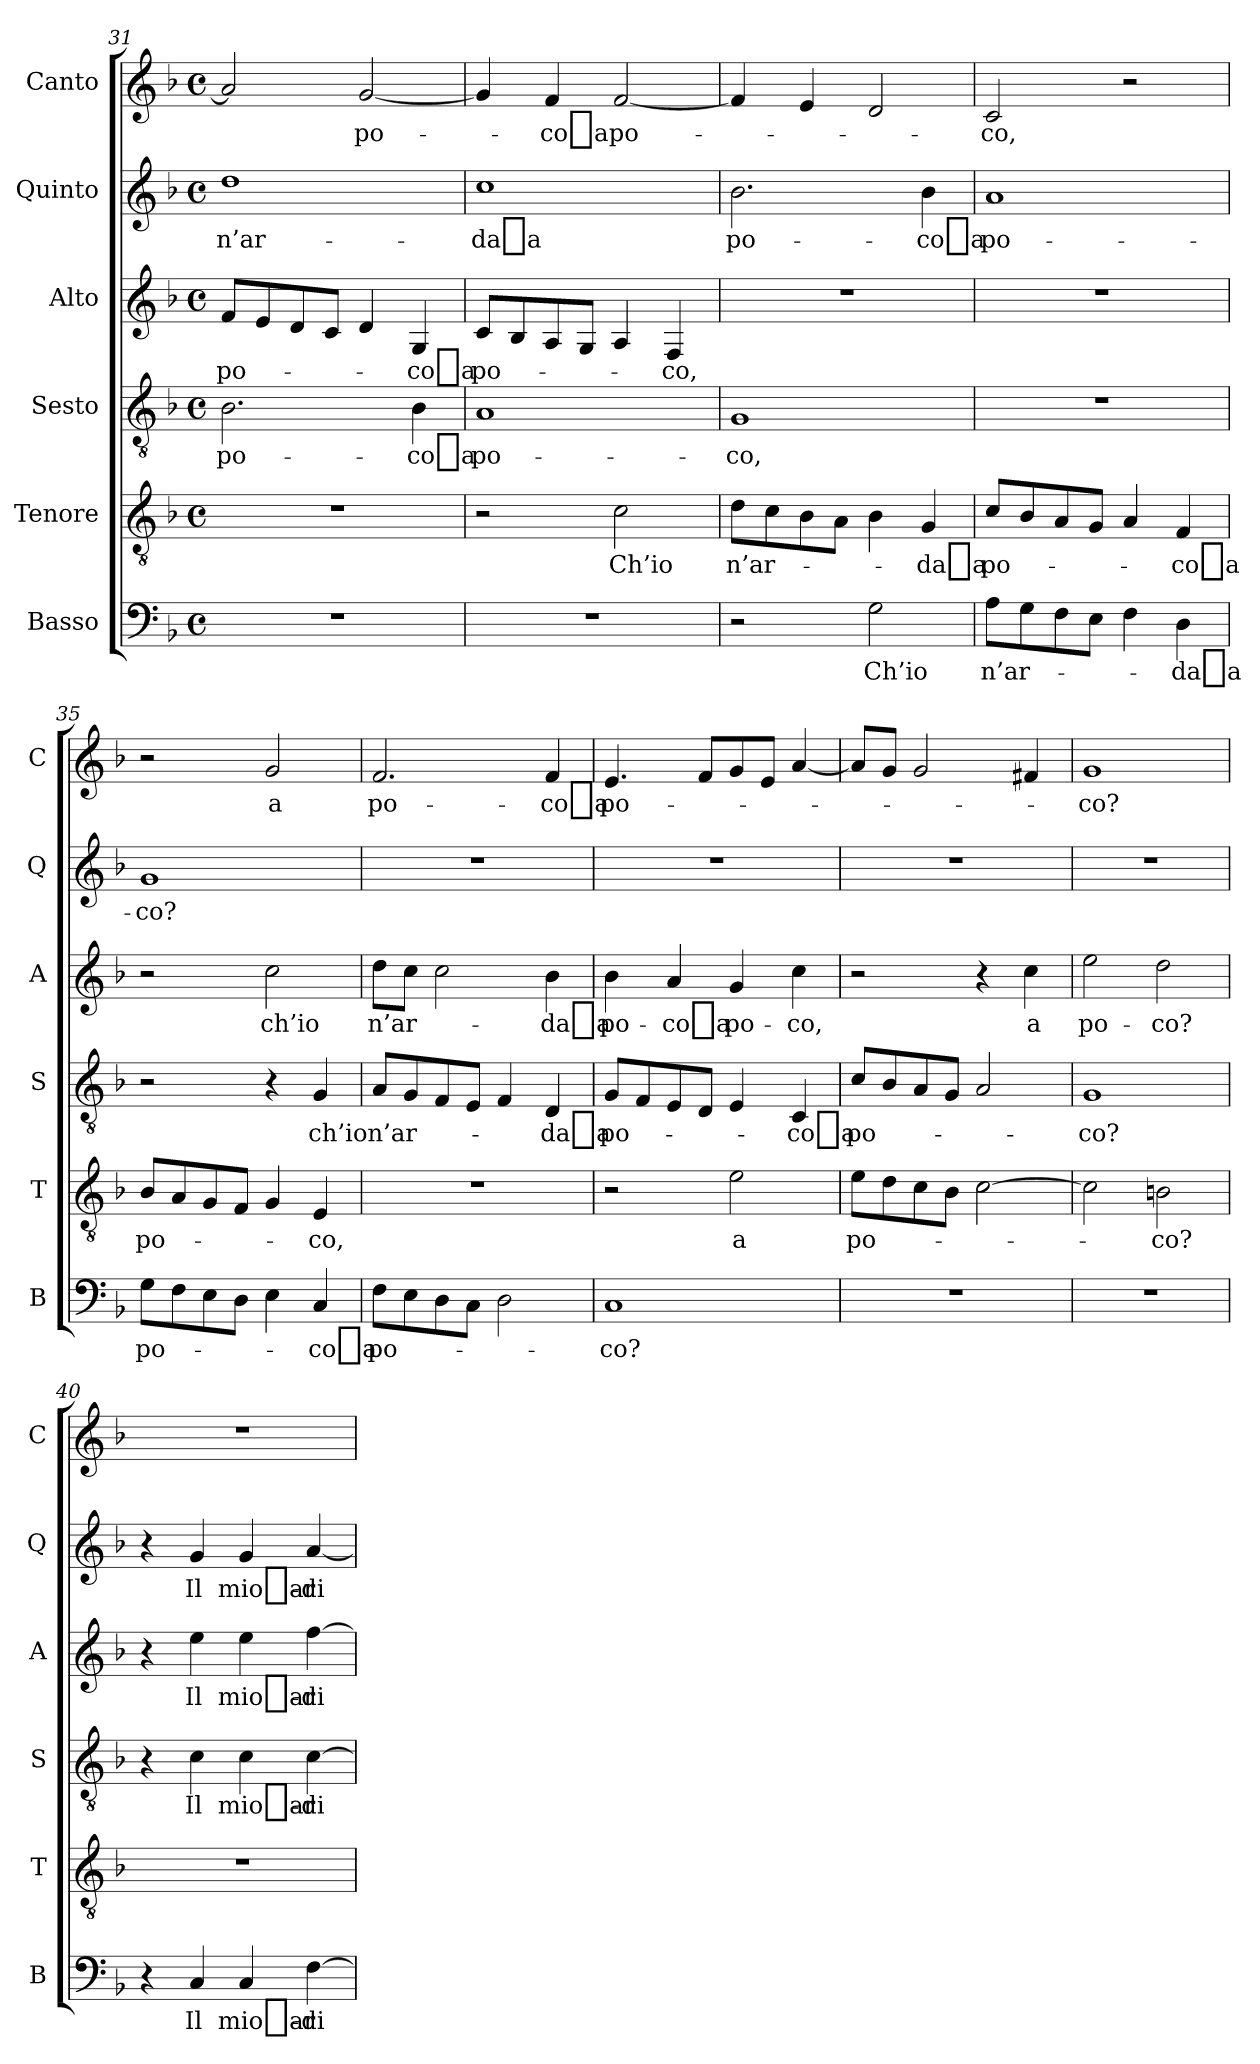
**kern	**text	**kern	**text	**kern	**text	**kern	**text	**kern	**text	**kern	**text
*part6	*part6	*part5	*part5	*part4	*part4	*part3	*part3	*part2	*part2	*part1	*part1
*staff6	*staff6	*staff5	*staff5	*staff4	*staff4	*staff3	*staff3	*staff2	*staff2	*staff1	*staff1
*I"Basso	*	*I"Tenore	*	*I"Sesto	*	*I"Alto	*	*I"Quinto	*	*I"Canto	*
*I'B	*	*I'T	*	*I'S	*	*I'A	*	*I'Q	*	*I'C	*
*clefF4	*	*clefGv2	*	*clefGv2	*	*clefG2	*	*clefG2	*	*clefG2	*
*k[b-]	*	*k[b-]	*	*k[b-]	*	*k[b-]	*	*k[b-]	*	*k[b-]	*
*F:	*	*F:	*	*F:	*	*F:	*	*F:	*	*F:	*
*M4/4	*	*M4/4	*	*M4/4	*	*M4/4	*	*M4/4	*	*M4/4	*
*met(c)	*	*met(c)	*	*met(c)	*	*met(c)	*	*met(c)	*	*met(c)	*
=31	=31	=31	=31	=31	=31	=31	=31	=31	=31	=31	=31
1r	.	1r	.	2.B-	po-	8fL	po-	1dd	n’ar-	2a]	.
.	.	.	.	.	.	8e	.	.	.	.	.
.	.	.	.	.	.	8d	.	.	.	.	.
.	.	.	.	.	.	8cJ	.	.	.	.	.
.	.	.	.	.	.	4d	.	.	.	[2g	po-
.	.	.	.	4B-	-co_a	4G	-co_a	.	.	.	.
=32	=32	=32	=32	=32	=32	=32	=32	=32	=32	=32	=32
1r	.	2r	.	1A	po-	8cL	po-	1cc	-da_a	4g]	.
.	.	.	.	.	.	8B-	.	.	.	.	.
.	.	.	.	.	.	8A	.	.	.	4f	-co_a
.	.	.	.	.	.	8GJ	.	.	.	.	.
.	.	2c	-Ch’io	.	.	4A	.	.	.	[2f	po-
.	.	.	.	.	.	4F	-co,	.	.	.	.
=33	=33	=33	=33	=33	=33	=33	=33	=33	=33	=33	=33
2r	.	8dL	n’ar-	1G	-co,	1r	.	2.b-	po-	4f]	.
.	.	8c	.	.	.	.	.	.	.	.	.
.	.	8B-	.	.	.	.	.	.	.	4e	.
.	.	8AJ	.	.	.	.	.	.	.	.	.
2G	-Ch’io	4B-	.	.	.	.	.	.	.	2d	.
.	.	4G	-da_a	.	.	.	.	4b-	-co_a	.	.
=34	=34	=34	=34	=34	=34	=34	=34	=34	=34	=34	=34
8AL	n’ar-	8cL	po-	1r	.	1r	.	1a	po-	2c	-co,
8G	.	8B-	.	.	.	.	.	.	.	.	.
8F	.	8A	.	.	.	.	.	.	.	.	.
8EJ	.	8GJ	.	.	.	.	.	.	.	.	.
4F	.	4A	.	.	.	.	.	.	.	2r	.
4D	-da_a	4F	-co_a	.	.	.	.	.	.	.	.
=35	=35	=35	=35	=35	=35	=35	=35	=35	=35	=35	=35
8GL	po-	8B-L	po-	2r	.	2r	.	1g	-co?	2r	.
8F	.	8A	.	.	.	.	.	.	.	.	.
8E	.	8G	.	.	.	.	.	.	.	.	.
8DJ	.	8FJ	.	.	.	.	.	.	.	.	.
4E	.	4G	.	4r	.	2cc	-ch’io	.	.	2g	-a
4C	-co_a	4E	-co,	4G	-ch’io	.	.	.	.	.	.
=36	=36	=36	=36	=36	=36	=36	=36	=36	=36	=36	=36
8FL	po-	1r	.	8AL	n’ar-	8ddL	n’ar-	1r	.	2.f	po-
8E	.	.	.	8G	.	8ccJ	.	.	.	.	.
8D	.	.	.	8F	.	2cc	.	.	.	.	.
8CJ	.	.	.	8EJ	.	.	.	.	.	.	.
2D	.	.	.	4F	.	.	.	.	.	.	.
.	.	.	.	4D	-da_a	4b-	-da_a	.	.	4f	-co_a
=37	=37	=37	=37	=37	=37	=37	=37	=37	=37	=37	=37
1C	-co?	2r	.	8GL	po-	4b-	po-	1r	.	4.e	po-
.	.	.	.	8F	.	.	.	.	.	.	.
.	.	.	.	8E	.	4a	-co_a	.	.	.	.
.	.	.	.	8DJ	.	.	.	.	.	8fL	.
.	.	2e	-a	4E	.	4g	po-	.	.	8g	.
.	.	.	.	.	.	.	.	.	.	8eJ	.
.	.	.	.	4C	-co_a	4cc	-co,	.	.	[4a	.
=38	=38	=38	=38	=38	=38	=38	=38	=38	=38	=38	=38
1r	.	8eL	po-	8cL	po-	2r	.	1r	.	8aL]	.
.	.	8d	.	8B-	.	.	.	.	.	8gJ	.
.	.	8c	.	8A	.	.	.	.	.	2g	.
.	.	8B-J	.	8GJ	.	.	.	.	.	.	.
.	.	[2c	.	2A	.	4r	.	.	.	.	.
.	.	.	.	.	.	4cc	-a	.	.	4f#X	.
=39	=39	=39	=39	=39	=39	=39	=39	=39	=39	=39	=39
1r	.	2c]	.	1G	-co?	2ee	po-	1r	.	1g	-co?
.	.	2Bn	-co?	.	.	2dd	-co?	.	.	.	.
=40	=40	=40	=40	=40	=40	=40	=40	=40	=40	=40	=40
4r	.	1r	.	4r	.	4r	.	4r	.	1r	.
4C	-Il	.	.	4c	-Il	4ee	-Il	4g	-Il	.	.
4C	mio_ar-	.	.	4c	mio_ar-	4ee	mio_ar-	4g	mio_ar-	.	.
[4F	di-	.	.	[4c	di-	[4ff	di-	[4a	di-	.	.
=	=	=	=	=	=	=	=	=	=	=	=
*-	*-	*-	*-	*-	*-	*-	*-	*-	*-	*-	*-
